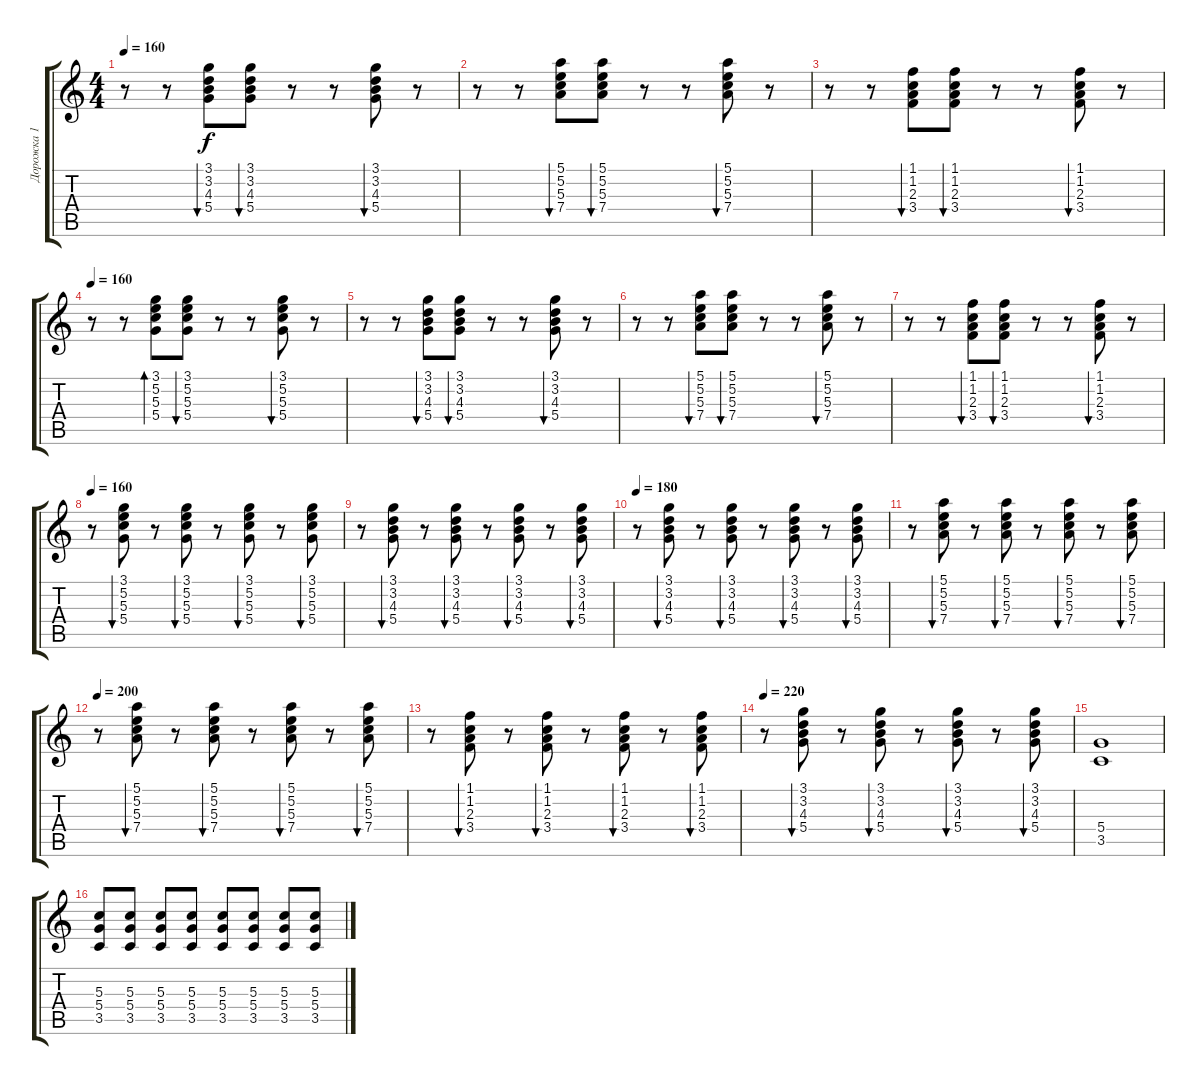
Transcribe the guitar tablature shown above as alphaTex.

\track ("Дорожка 1" "Дорожка 1") {instrument distortionguitar}
\staff {score tabs}
\tuning (E4 B3 G3 D3 A2 E2) {hide}
\ts (4 4)
\tempo 160
\clef g2
\ks c
r.8{dy f} r.8 (3.1 3.2 4.3 5.4).8{bu 60} (3.1 3.2 4.3 5.4).8{bu 60} r.8 r.8 (3.1 3.2 4.3 5.4).8{bu 60} r.8 |
r.8 r.8 (5.1 5.2 5.3 7.4).8{bu 60} (5.1 5.2 5.3 7.4).8{bu 60} r.8 r.8 (5.1 5.2 5.3 7.4).8{bu 60} r.8 |
r.8 r.8 (1.1 1.2 2.3 3.4).8{bu 60} (1.1 1.2 2.3 3.4).8{bu 60} r.8 r.8 (1.1 1.2 2.3 3.4).8{bu 60} r.8 |
\tempo 160
r.8{instrument electricguitarclean} r.8 (3.1 5.2 5.3 5.4).8{bd 60} (3.1 5.2 5.3 5.4).8{bu 60} r.8 r.8 (3.1 5.2 5.3 5.4).8{bu 60} r.8 |
r.8 r.8 (3.1 3.2 4.3 5.4).8{bu 60} (3.1 3.2 4.3 5.4).8{bu 60} r.8 r.8 (3.1 3.2 4.3 5.4).8{bu 60} r.8 |
r.8 r.8 (5.1 5.2 5.3 7.4).8{bu 60} (5.1 5.2 5.3 7.4).8{bu 60} r.8 r.8 (5.1 5.2 5.3 7.4).8{bu 60} r.8 |
r.8 r.8 (1.1 1.2 2.3 3.4).8{bu 60} (1.1 1.2 2.3 3.4).8{bu 60} r.8 r.8 (1.1 1.2 2.3 3.4).8{bu 60} r.8 |
\tempo 160
r.8 (3.1 5.2 5.3 5.4).8{bu 60} r.8 (3.1 5.2 5.3 5.4).8{bu 60} r.8 (3.1 5.2 5.3 5.4).8{bu 60} r.8 (3.1 5.2 5.3 5.4).8{bu 60} |
r.8{instrument electricguitarclean} (3.1 3.2 4.3 5.4).8{bu 60} r.8 (3.1 3.2 4.3 5.4).8{bu 60} r.8 (3.1 3.2 4.3 5.4).8{bu 60} r.8 (3.1 3.2 4.3 5.4).8{bu 60} |
\tempo 180
r.8 (3.1 3.2 4.3 5.4).8{bu 60} r.8 (3.1 3.2 4.3 5.4).8{bu 60} r.8 (3.1 3.2 4.3 5.4).8{bu 60} r.8 (3.1 3.2 4.3 5.4).8{bu 60} |
r.8{instrument electricguitarclean} (5.1 5.2 5.3 7.4).8{bu 60} r.8 (5.1 5.2 5.3 7.4).8{bu 60} r.8 (5.1 5.2 5.3 7.4).8{bu 60} r.8 (5.1 5.2 5.3 7.4).8{bu 60} |
\tempo 200
r.8 (5.1 5.2 5.3 7.4).8{bu 60} r.8 (5.1 5.2 5.3 7.4).8{bu 60} r.8 (5.1 5.2 5.3 7.4).8{bu 60} r.8 (5.1 5.2 5.3 7.4).8{bu 60} |
r.8{instrument electricguitarclean} (1.1 1.2 2.3 3.4).8{bu 60} r.8 (1.1 1.2 2.3 3.4).8{bu 60} r.8 (1.1 1.2 2.3 3.4).8{bu 60} r.8 (1.1 1.2 2.3 3.4).8{bu 60} |
\tempo 220
r.8 (3.1 3.2 4.3 5.4).8{bu 60} r.8 (3.1 3.2 4.3 5.4).8{bu 60} r.8 (3.1 3.2 4.3 5.4).8{bu 60} r.8 (3.1 3.2 4.3 5.4).8{bu 60} |
(5.4 3.5).1{instrument distortionguitar} |
(5.3 5.4 3.5).8{instrument distortionguitar} (5.3 5.4 3.5).8 (5.3 5.4 3.5).8 (5.3 5.4 3.5).8 (5.3 5.4 3.5).8 (5.3 5.4 3.5).8 (5.3 5.4 3.5).8 (5.3 5.4 3.5).8
